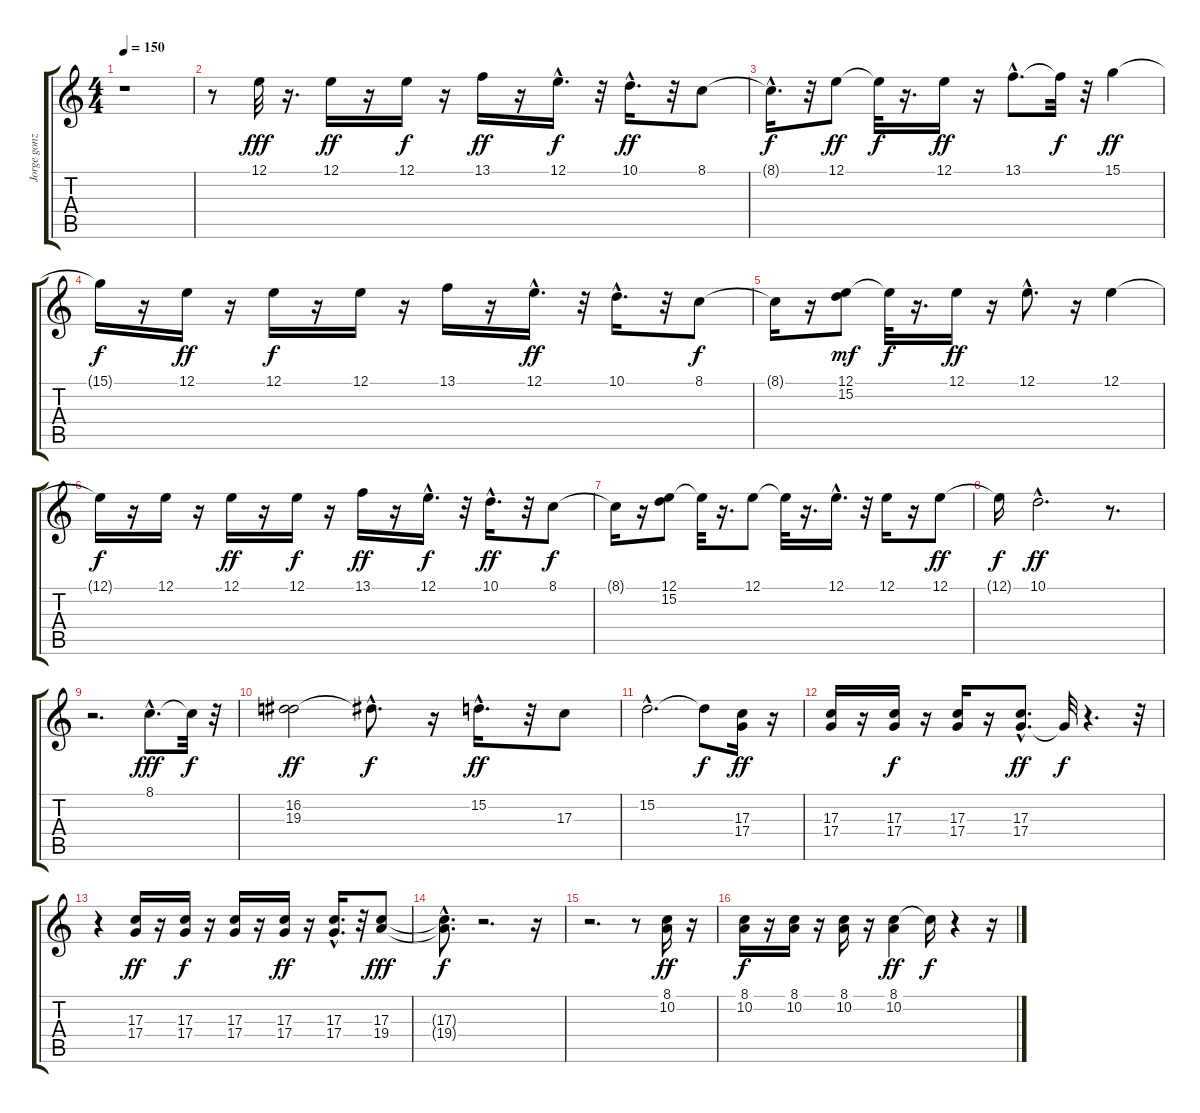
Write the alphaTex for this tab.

\track ("Jorge gonzalez - Voz" "Jorge gonz") {instrument fx4atmosphere}
\staff {score tabs}
\tuning (E4 B3 G3 D3 A2 E2) {hide}
\ts (4 4)
\tempo 150
\clef g2
\ks c
r.1{dy f} |
r.8 12.1.32{dy fff} r.16{d} 12.1.16{dy ff} r.16 12.1.16{dy f} r.16 13.1.16{dy ff} r.16 12.1{hac}.16{d dy f} r.32 10.1{hac}.16{d dy ff} r.32 8.1.8 |
8.1{hac t}.16{d dy f} r.32 12.1.8{dy ff} 12.1{t}.32{dy f} r.16{d} 12.1.16{dy ff} r.16 13.1{hac}.8{d} 13.1{t}.32{dy f} r.32 15.1.4{dy ff} |
15.1{t}.16{dy f} r.16 12.1.16{dy ff} r.16 12.1.16{dy f} r.16 12.1.16 r.16 13.1.16 r.16 12.1{hac}.16{d dy ff} r.32 10.1{hac}.16{d} r.32 8.1.8{dy f} |
8.1{t}.16 r.16 (12.1 15.2).8{dy mf} 12.1{t}.32{dy f} r.16{d} 12.1.16{dy ff} r.16 12.1{hac}.8{d} r.16 12.1.4 |
12.1{t}.16{dy f} r.16 12.1.16 r.16 12.1.16{dy ff} r.16 12.1.16{dy f} r.16 13.1.16{dy ff} r.16 12.1{hac}.16{d dy f} r.32 10.1{hac}.16{d dy ff} r.32 8.1.8{dy f} |
8.1{t}.16 r.16 (12.1 15.2).8 12.1{t}.32 r.16{d} 12.1.8 12.1{t}.32 r.16{d} 12.1{hac}.16{d} r.32 12.1.16 r.16 12.1.8{dy ff} |
12.1{t}.16{dy f} 10.1{hac}.2{d dy ff} r.8{d} |
r.2{d} 8.1{hac}.8{d dy fff} 8.1{t}.32{dy f} r.32 |
(16.2 19.3).2{dy ff} 16.2{hac t}.8{d dy f} r.16 15.2{hac}.16{d dy ff} r.32 17.3.8 |
15.2{hac}.2{d} 15.2{t}.8{dy f} (17.3 17.4).16{dy ff} r.16 |
(17.3 17.4).16 r.16 (17.3 17.4).16{dy f} r.16 (17.3 17.4).16 r.16 (17.3 17.4{hac}).8{d dy ff} 17.4{t}.32{dy f} r.4{d} r.32 |
r.4 (17.3 17.4).16{dy ff} r.16 (17.3 17.4).16{dy f} r.16 (17.3 17.4).16 r.16 (17.3 17.4).16{dy ff} r.16 (17.3 17.4{hac}).16{d} r.32 (17.3 19.4).8{dy fff} |
(17.3{t} 19.4{hac t}).8{d dy f} r.2{d} r.16 |
r.2{d} r.8 (8.1 10.2).16{dy ff} r.16 |
(8.1 10.2).16{dy f} r.16 (8.1 10.2).16 r.16 (8.1 10.2).16 r.16 (8.1 10.2).4{dy ff} 8.1{t}.16{dy f} r.4 r.16
